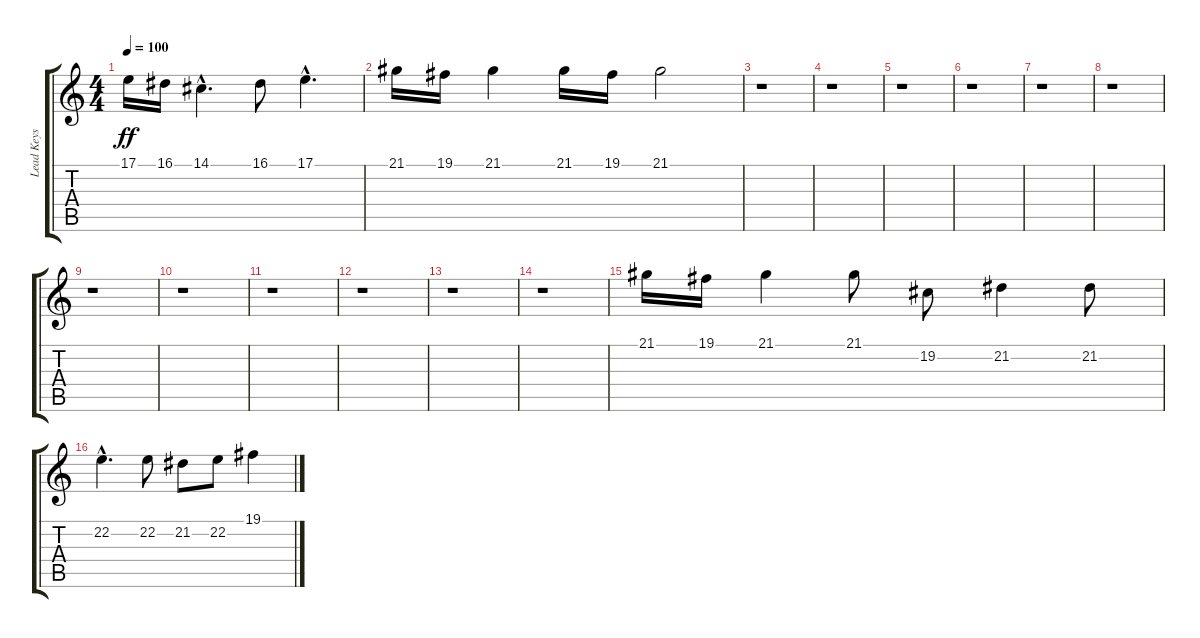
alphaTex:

\track ("Lead Keys" "Lead Keys") {instrument electricpiano1}
\staff {score tabs}
\tuning (B3 Gb3 D3 A2 E2 B1) {hide}
\ts (4 4)
\tempo 100
\clef g2
\ks c
17.1.16{dy ff} 16.1.16 14.1{hac}.4{d} 16.1.8 17.1{hac}.4{d} |
21.1.16 19.1.16 21.1.4 21.1.16 19.1.16 21.1.2 |
r.1 |
r.1 |
r.1 |
r.1 |
r.1 |
r.1 |
r.1 |
r.1 |
r.1 |
r.1 |
r.1 |
r.1 |
21.1.16{balance 8} 19.1.16 21.1.4 21.1.8 19.2.8 21.2.4 21.2.8 |
22.2{hac}.4{d} 22.2.8 21.2.8 22.2.8 19.1.4
